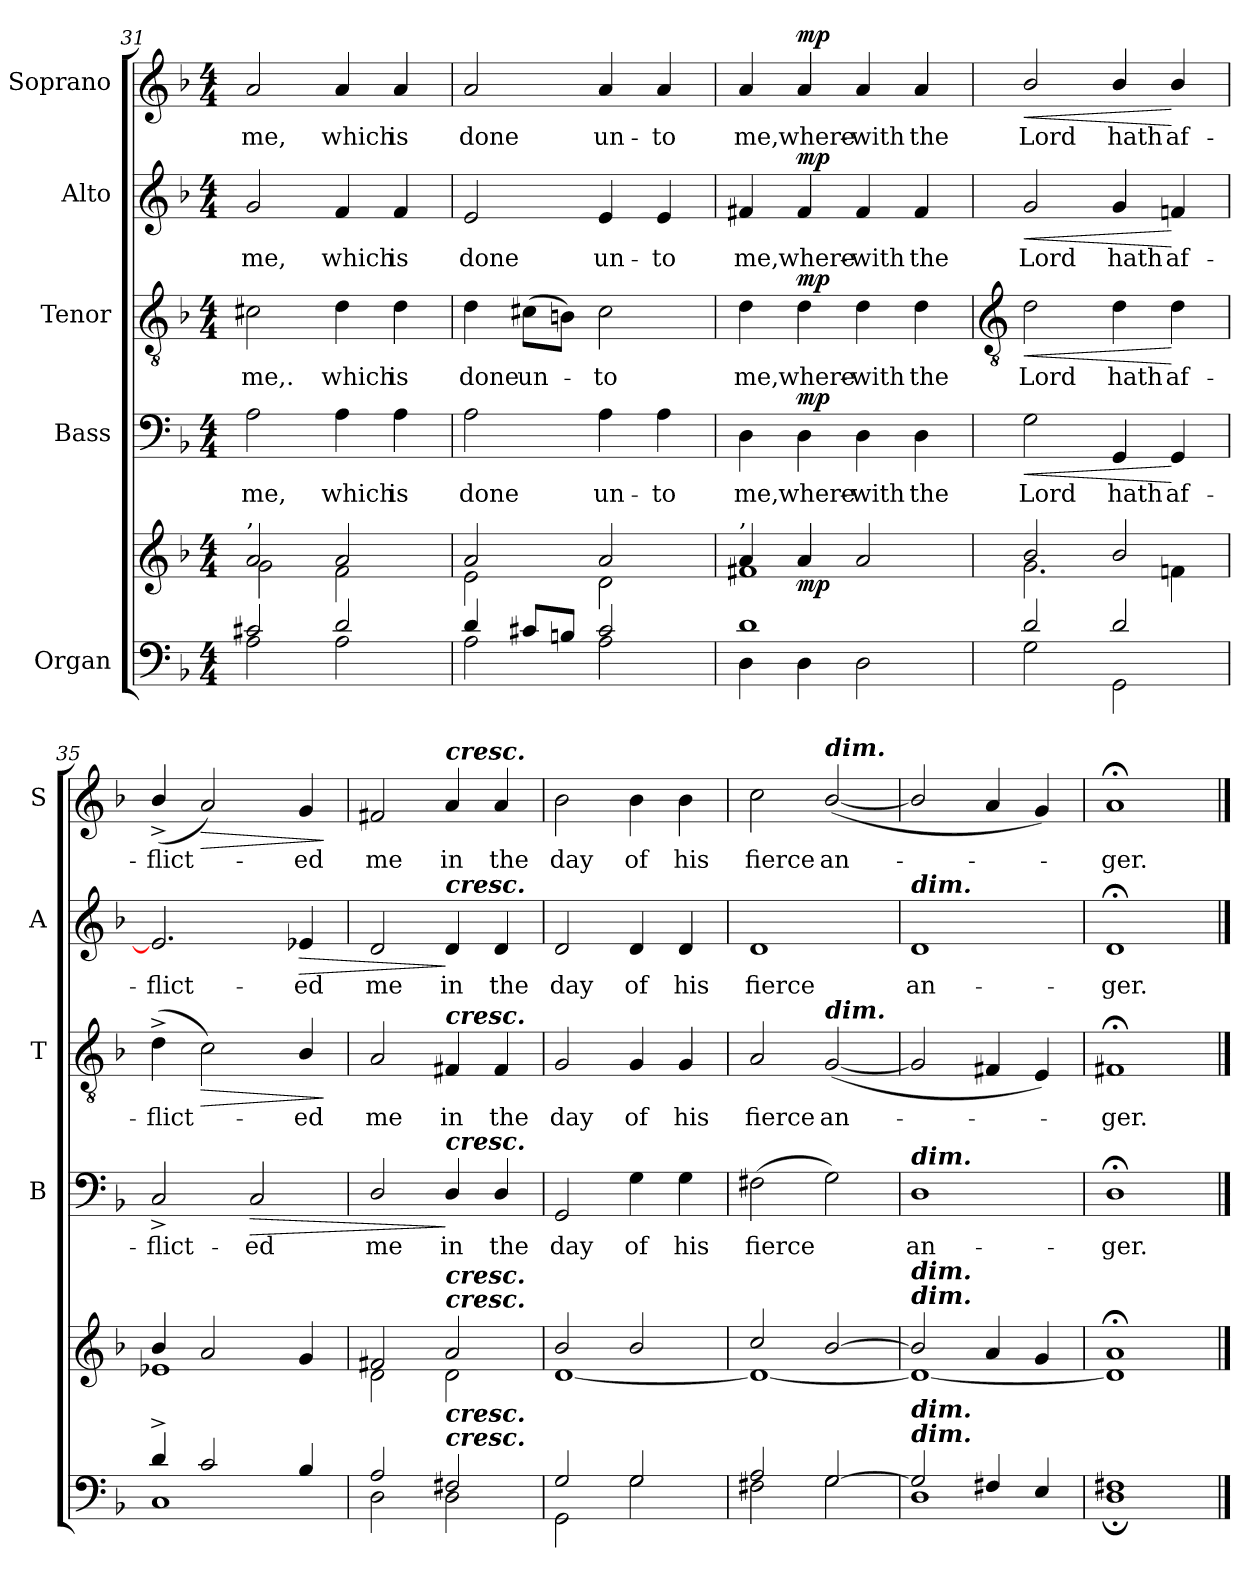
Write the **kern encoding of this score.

**kern	**kern	**dynam	**kern	**text	**dynam	**kern	**text	**dynam	**kern	**text	**dynam	**kern	**text	**dynam
*part5	*part5	*part5	*part4	*part4	*part4	*part3	*part3	*part3	*part2	*part2	*part2	*part1	*part1	*part1
*staff6	*staff5	*staff5/6	*staff4	*staff4	*staff4	*staff3	*staff3	*staff3	*staff2	*staff2	*staff2	*staff1	*staff1	*staff1
*I"Organ	*	*	*I"Bass	*	*	*I"Tenor	*	*	*I"Alto	*	*	*I"Soprano	*	*
*	*	*	*I'B	*	*	*I'T	*	*	*I'A	*	*	*I'S	*	*
*clefF4	*clefG2	*	*clefF4	*	*	*clefGv2	*	*	*clefG2	*	*	*clefG2	*	*
*k[b-]	*k[b-]	*	*k[b-]	*	*	*k[b-]	*	*	*k[b-]	*	*	*k[b-]	*	*
*F:	*F:	*	*F:	*	*	*F:	*	*	*F:	*	*	*F:	*	*
*M4/4	*M4/4	*	*M4/4	*	*	*M4/4	*	*	*M4/4	*	*	*M4/4	*	*
=31	=31	=31	=31	=31	=31	=31	=31	=31	=31	=31	=31	=31	=31	=31
*^	*^	*	*	*	*	*	*	*	*	*	*	*	*	*
!	!	!LO:TX:a:t=,	!	!	!	!	!	!	!	!	!	!	!	!	!	!
!	!	!	!	!	!	!LO:LY:b	!	!	!LO:LY:b	!	!	!LO:LY:b	!	!	!LO:LY:b	!
2c#X/	2A\	2a/	2g\	.	2A	me,	.	2c#X	me,.	.	2g	me,	.	2a	me,	.
!	!	!	!	!	!	!LO:LY:b	!	!	!LO:LY:b	!	!	!LO:LY:b	!	!	!LO:LY:b	!
2d/	2A\	2a/	2f\	.	4A	which	.	4d	which	.	4f	which	.	4a	which	.
!	!	!	!	!	!	!LO:LY:b	!	!	!LO:LY:b	!	!	!LO:LY:b	!	!	!LO:LY:b	!
.	.	.	.	.	4A	is	.	4d	is	.	4f	is	.	4a	is	.
=32	=32	=32	=32	=32	=32	=32	=32	=32	=32	=32	=32	=32	=32	=32	=32	=32
!	!	!	!	!	!	!LO:LY:b	!	!	!LO:LY:b	!	!	!LO:LY:b	!	!	!LO:LY:b	!
4d/	2A\	2a/	2e\	.	2A	done	.	4d	done	.	2e	done	.	2a	done	.
!	!	!	!	!	!	!	!	!	!LO:LY:b	!	!	!	!	!	!	!
8c#X/L	.	.	.	.	.	.	.	(>8c#XL	un-	.	.	.	.	.	.	.
8Bn/J	.	.	.	.	.	.	.	8BnJ)	.	.	.	.	.	.	.	.
!	!	!	!	!	!	!LO:LY:b	!	!	!LO:LY:b	!	!	!LO:LY:b	!	!	!LO:LY:b	!
2c#/	2A\	2a/	2d\	.	4A	un-	.	2c#	to	.	4e	un-	.	4a	un-	.
!	!	!	!	!	!	!LO:LY:b	!	!	!	!	!	!LO:LY:b	!	!	!LO:LY:b	!
.	.	.	.	.	4A	-to	.	.	.	.	4e	-to	.	4a	-to	.
=33	=33	=33	=33	=33	=33	=33	=33	=33	=33	=33	=33	=33	=33	=33	=33	=33
!	!	!LO:TX:a:t=,	!	!	!	!	!	!	!	!	!	!	!	!	!	!
!	!	!	!	!	!	!LO:LY:b	!	!	!LO:LY:b	!	!	!LO:LY:b	!	!	!LO:LY:b	!
1d/	4D\	4a/	1f#X\	.	4D	me,	.	4d	me,	.	4f#X	me,	.	4a	me,	.
!	!	!	!	!LO:DY:b	!	!LO:LY:b	!LO:DY:b	!	!LO:LY:b	!LO:DY:b	!	!LO:LY:b	!LO:DY:b	!	!LO:LY:b	!LO:DY:b
.	4D\	4a/	.	mp	4D	where-	mp	4d	where-	mp	4f#	where-	mp	4a	where-	mp
!	!	!	!	!	!	!LO:LY:b	!	!	!LO:LY:b	!	!	!LO:LY:b	!	!	!LO:LY:b	!
.	2D\	2a/	.	.	4D	-with	.	4d	-with	.	4f#	-with	.	4a	-with	.
!	!	!	!	!	!	!LO:LY:b	!	!	!LO:LY:b	!	!	!LO:LY:b	!	!	!LO:LY:b	!
.	.	.	.	.	4D	the	.	4d	the	.	4f#	the	.	4a	the	.
!!LO:LB:g=z
=34	=34	=34	=34	=34	=34	=34	=34	=34	=34	=34	=34	=34	=34	=34	=34	=34
*	*	*	*	*	*	*	*	*clefGv2	*	*	*	*	*	*	*	*
!	!	!	!	!	!	!LO:LY:b	!LO:HP:b	!	!LO:LY:b	!LO:HP:b	!	!LO:LY:b	!LO:HP:b	!	!LO:LY:b	!LO:HP:b
2d/	2G\	2b-/	2.g\	.	2G	Lord	<	2d	Lord	<	2g	Lord	<	2b-/	Lord	<
!	!	!	!	!	!	!LO:LY:b	!	!	!LO:LY:b	!	!	!LO:LY:b	!	!	!LO:LY:b	!
2d/	2GG\	2b-/	.	.	4GG	hath	.	4d	hath	.	4g	hath	.	4b-/	hath	.
!	!	!	!	!	!	!LO:LY:b	!	!	!LO:LY:b	!	!	!LO:LY:b	!	!	!LO:LY:b	!
.	.	.	4fn\	.	4GG	af-	[	4d	af-	[	4fn	af-	[	4b-/	af-	[
=35	=35	=35	=35	=35	=35	=35	=35	=35	=35	=35	=35	=35	=35	=35	=35	=35
!	!	!	!	!	!	!LO:LY:b	!	!	!LO:LY:b	!	!	!LO:LY:b	!	!	!LO:LY:b	!
4d^/	1C\	4b-/	1e-X\	.	2C^	-flict-	.	(>4d^	-flict-	.	2.e-]	-flict-	.	(<4b-^/	-flict-	.
!	!	!	!	!	!	!	!	!	!	!LO:HP:b	!	!	!	!	!	!LO:HP:b
2c/	.	2a/	.	.	.	.	.	2c)	.	>	.	.	.	2a)	.	>
!	!	!	!	!	!	!LO:LY:b	!LO:HP:b	!	!	!	!	!	!	!	!	!
.	.	.	.	.	2C	-ed	>	.	.	.	.	.	.	.	.	.
!	!	!	!	!	!	!	!	!	!LO:LY:b	!	!	!LO:LY:b	!LO:HP:b	!	!LO:LY:b	!
4B-/	.	4g/	.	.	.	.	.	4B-/	ed	.	4e-	-ed	>	4g	ed	.
*v	*v	*	*	*	*	*	*	*	*	*	*	*	*	*	*	*
*	*v	*v	*	*	*	*	*	*	*	*	*	*	*	*	*
.	.	.	.	.	.	.	.	]	.	.	.	.	.	]
=36	=36	=36	=36	=36	=36	=36	=36	=36	=36	=36	=36	=36	=36	=36
*^	*^	*	*	*	*	*	*	*	*	*	*	*	*	*
!	!	!	!	!	!	!LO:LY:b	!	!	!LO:LY:b	!	!	!LO:LY:b	!	!	!LO:LY:b	!
2A/	2D\	2f#X/	2d\	.	2D/	me	.	2A	me	.	2d	me	.	2f#X	me	.
!	!	!	!	!	!	!	!	!	!	!	!	!	!	!LO:TX:a:Bi:t=cresc.	!	!
!	!	!	!	!	!	!	!	!	!	!	!LO:TX:a:Bi:t=cresc.	!	!	!	!	!
!	!	!	!	!	!	!	!	!LO:TX:a:Bi:t=cresc.	!	!	!	!	!	!	!	!
!	!	!	!	!	!LO:TX:a:Bi:t=cresc.	!	!	!	!	!	!	!	!	!	!	!
!	!	!LO:TX:a:Bi:t=cresc.	!	!	!	!	!	!	!	!	!	!	!	!	!	!
!	!	!LO:TX:a:Bi:t=cresc.	!	!	!	!	!	!	!	!	!	!	!	!	!	!
!LO:TX:a:Bi:t=cresc.	!	!	!	!	!	!	!	!	!	!	!	!	!	!	!	!
!LO:TX:a:Bi:t=cresc.	!	!	!	!	!	!	!	!	!	!	!	!	!	!	!	!
!	!	!	!	!	!	!LO:LY:b	!	!	!LO:LY:b	!	!	!LO:LY:b	!	!	!LO:LY:b	!
2F#X/	2D\	2a/	2d\	.	4D/	in	]	4F#X	in	.	4d	in	]	4a	in	.
!	!	!	!	!	!	!LO:LY:b	!	!	!LO:LY:b	!	!	!LO:LY:b	!	!	!LO:LY:b	!
.	.	.	.	.	4D/	the	.	4F#	the	.	4d	the	.	4a	the	.
=37	=37	=37	=37	=37	=37	=37	=37	=37	=37	=37	=37	=37	=37	=37	=37	=37
!	!	!	!	!	!	!LO:LY:b	!	!	!LO:LY:b	!	!	!LO:LY:b	!	!	!LO:LY:b	!
2G/	2GG\	2b-/	[1d\	.	2GG	day	.	2G	day	.	2d	day	.	2b-	day	.
!	!	!	!	!	!	!LO:LY:b	!	!	!LO:LY:b	!	!	!LO:LY:b	!	!	!LO:LY:b	!
2G/	2G\	2b-/	.	.	4G	of	.	4G	of	.	4d	of	.	4b-	of	.
!	!	!	!	!	!	!LO:LY:b	!	!	!LO:LY:b	!	!	!LO:LY:b	!	!	!LO:LY:b	!
.	.	.	.	.	4G	his	.	4G	his	.	4d	his	.	4b-	his	.
=38	=38	=38	=38	=38	=38	=38	=38	=38	=38	=38	=38	=38	=38	=38	=38	=38
!	!	!	!	!	!	!LO:LY:b	!	!	!LO:LY:b	!	!	!LO:LY:b	!	!	!LO:LY:b	!
2A/	2F#X\	2cc/	1d\_	.	(>2F#X	fierce	.	2A	fierce	.	1d	fierce	.	2cc	fierce	.
!	!	!	!	!	!	!	!	!	!	!	!	!	!	!LO:TX:a:Bi:t=dim.	!	!
!	!	!	!	!	!	!	!	!LO:TX:a:Bi:t=dim.	!	!	!	!	!	!	!	!
!	!	!	!	!	!	!	!	!	!LO:LY:b	!	!	!	!	!	!LO:LY:b	!
[2G/	2G\	[2b-/	.	.	2G)	.	.	(<[2G	an-	.	.	.	.	(<[2b-/	an-	.
=39	=39	=39	=39	=39	=39	=39	=39	=39	=39	=39	=39	=39	=39	=39	=39	=39
!	!	!	!	!	!	!	!	!	!	!	!LO:TX:a:Bi:t=dim.	!	!	!	!	!
!	!	!	!	!	!LO:TX:a:Bi:t=dim.	!	!	!	!	!	!	!	!	!	!	!
!	!	!LO:TX:a:Bi:t=dim.	!	!	!	!	!	!	!	!	!	!	!	!	!	!
!	!	!LO:TX:a:Bi:t=dim.	!	!	!	!	!	!	!	!	!	!	!	!	!	!
!LO:TX:a:Bi:t=dim.	!	!	!	!	!	!	!	!	!	!	!	!	!	!	!	!
!LO:TX:a:Bi:t=dim.	!	!	!	!	!	!	!	!	!	!	!	!	!	!	!	!
!	!	!	!	!	!	!LO:LY:b	!	!	!	!	!	!LO:LY:b	!	!	!	!
2G/]	1D\	2b-/]	1d\_	.	1D	an-	.	2G]	.	.	1d	an-	.	2b-/]	.	.
4F#X/	.	4a/	.	.	.	.	.	4F#X	.	.	.	.	.	4a	.	.
4E/	.	4g/	.	.	.	.	.	4E)	.	.	.	.	.	4g)	.	.
=40	=40	=40	=40	=40	=40	=40	=40	=40	=40	=40	=40	=40	=40	=40	=40	=40
!	!	!	!	!	!	!LO:LY:b	!	!	!LO:LY:b	!	!	!LO:LY:b	!	!	!LO:LY:b	!
1F#X/	1D;\	1a;</	1d\]	.	1D;<	-ger.	.	1F#X;<	ger.	.	1d;<	-ger.	.	1a;<	ger.	.
*v	*v	*	*	*	*	*	*	*	*	*	*	*	*	*	*	*
*	*v	*v	*	*	*	*	*	*	*	*	*	*	*	*	*
==	==	==	==	==	==	==	==	==	==	==	==	==	==	==
*-	*-	*-	*-	*-	*-	*-	*-	*-	*-	*-	*-	*-	*-	*-
